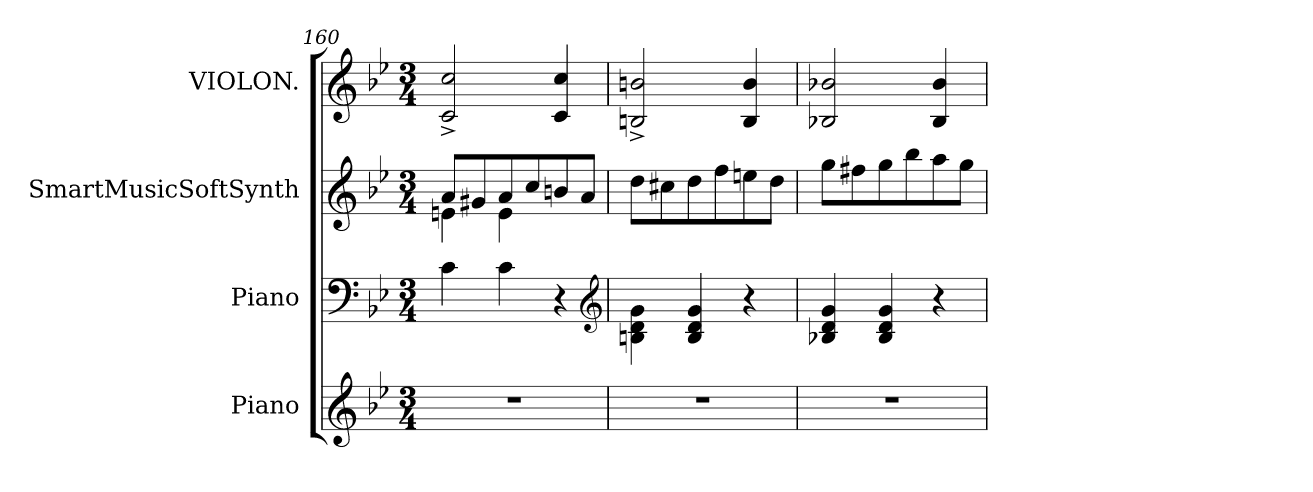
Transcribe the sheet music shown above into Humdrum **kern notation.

**kern	**kern	**kern	**kern
*part4	*part3	*part2	*part1
*staff4	*staff3	*staff2	*staff1
*I"Piano	*I"Piano	*I"SmartMusicSoftSynth	*I"VIOLON.
*I'P.	*	*	*
*clefG2	*clefF4	*clefG2	*clefG2
*k[b-e-]	*k[b-e-]	*k[b-e-]	*k[b-e-]
*B-:	*B-:	*B-:	*B-:
*M3/4	*M3/4	*M3/4	*M3/4
=160	=160	=160	=160
*	*	*^	*
2.r	4c\	8a/L	4en\	2c^/ 2cc^/
.	.	8g#X/	.	.
.	4c\	8a/	4e\	.
.	.	8cc/	.	.
.	4r	8bn/	4ryy	4c/ 4cc/
.	.	8a/J	.	.
*	*	*v	*v	*
*	*clefG2	*	*
=161	=161	=161	=161
2.r	4Bn\ 4d\ 4g\	8dd\L	2Bn^/ 2bn^/
.	.	8cc#X\	.
.	4B/ 4d/ 4g/	8dd\	.
.	.	8ff\	.
.	4r	8een\	4B/ 4b/
.	.	8dd\J	.
=162	=162	=162	=162
2.r	4B-X/ 4d/ 4g/	8gg\L	2B-X/ 2b-X/
.	.	8ff#X\	.
.	4B-/ 4d/ 4g/	8gg\	.
.	.	8bb-\	.
.	4r	8aa\	4B-/ 4b-/
.	.	8gg\J	.
=	=	=	=
*-	*-	*-	*-
